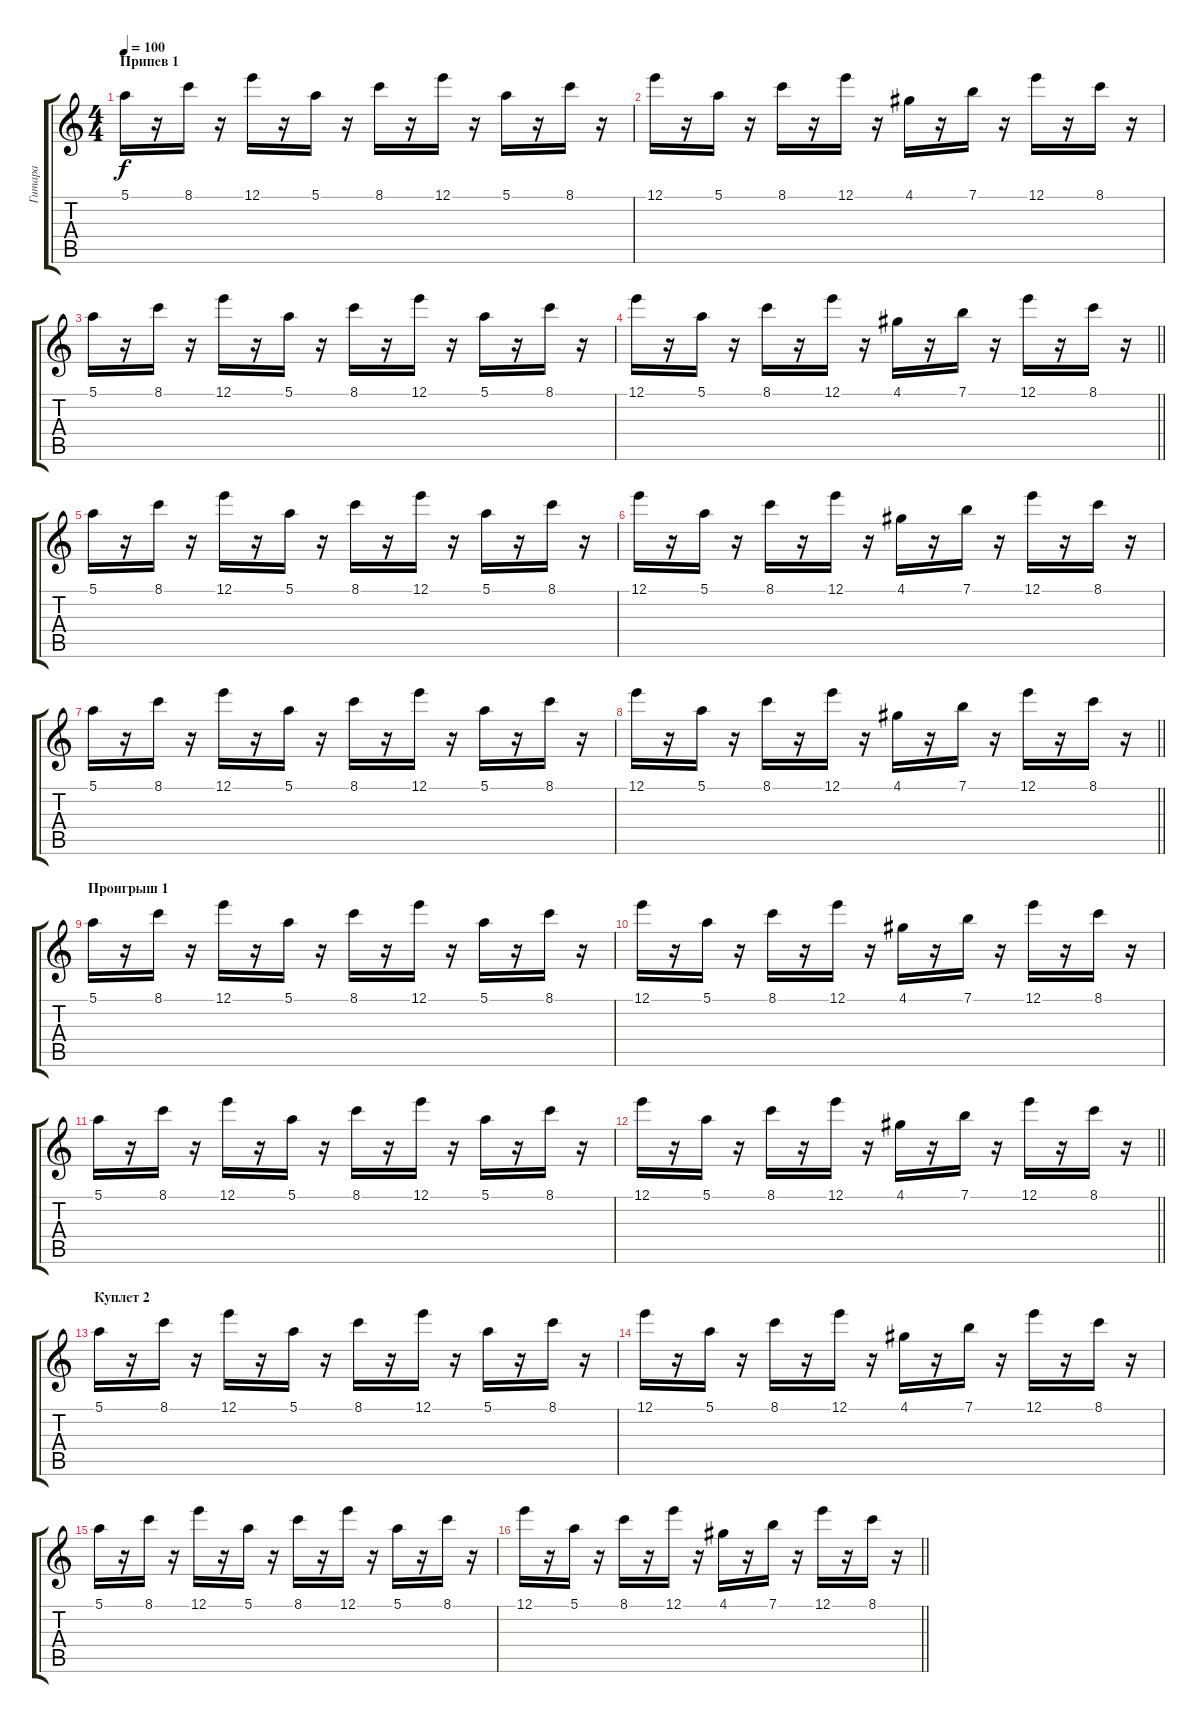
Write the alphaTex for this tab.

\track ("Гитара" "Гитара") {instrument electricguitarclean}
\staff {score tabs}
\tuning (E4 B3 G3 D3 A2 E2) {hide}
\ts (4 4)
\section ("" "Припев 1")
\tempo 100
\clef g2
\ks c
5.1.16{dy f} r.16 8.1.16 r.16 12.1.16 r.16 5.1.16 r.16 8.1.16 r.16 12.1.16 r.16 5.1.16 r.16 8.1.16 r.16 |
12.1.16 r.16 5.1.16 r.16 8.1.16 r.16 12.1.16 r.16 4.1.16 r.16 7.1.16 r.16 12.1.16 r.16 8.1.16 r.16 |
5.1.16 r.16 8.1.16 r.16 12.1.16 r.16 5.1.16 r.16 8.1.16 r.16 12.1.16 r.16 5.1.16 r.16 8.1.16 r.16 |
\barLineRight lightlight
12.1.16 r.16 5.1.16 r.16 8.1.16 r.16 12.1.16 r.16 4.1.16 r.16 7.1.16 r.16 12.1.16 r.16 8.1.16 r.16 |
5.1.16 r.16 8.1.16 r.16 12.1.16 r.16 5.1.16 r.16 8.1.16 r.16 12.1.16 r.16 5.1.16 r.16 8.1.16 r.16 |
12.1.16 r.16 5.1.16 r.16 8.1.16 r.16 12.1.16 r.16 4.1.16 r.16 7.1.16 r.16 12.1.16 r.16 8.1.16 r.16 |
5.1.16 r.16 8.1.16 r.16 12.1.16 r.16 5.1.16 r.16 8.1.16 r.16 12.1.16 r.16 5.1.16 r.16 8.1.16 r.16 |
\barLineRight lightlight
12.1.16 r.16 5.1.16 r.16 8.1.16 r.16 12.1.16 r.16 4.1.16 r.16 7.1.16 r.16 12.1.16 r.16 8.1.16 r.16 |
\section ("" "Проигрыш 1")
5.1.16 r.16 8.1.16 r.16 12.1.16 r.16 5.1.16 r.16 8.1.16 r.16 12.1.16 r.16 5.1.16 r.16 8.1.16 r.16 |
12.1.16 r.16 5.1.16 r.16 8.1.16 r.16 12.1.16 r.16 4.1.16 r.16 7.1.16 r.16 12.1.16 r.16 8.1.16 r.16 |
5.1.16 r.16 8.1.16 r.16 12.1.16 r.16 5.1.16 r.16 8.1.16 r.16 12.1.16 r.16 5.1.16 r.16 8.1.16 r.16 |
\barLineRight lightlight
12.1.16 r.16 5.1.16 r.16 8.1.16 r.16 12.1.16 r.16 4.1.16 r.16 7.1.16 r.16 12.1.16 r.16 8.1.16 r.16 |
\section ("" "Куплет 2")
5.1.16 r.16 8.1.16 r.16 12.1.16 r.16 5.1.16 r.16 8.1.16 r.16 12.1.16 r.16 5.1.16 r.16 8.1.16 r.16 |
12.1.16 r.16 5.1.16 r.16 8.1.16 r.16 12.1.16 r.16 4.1.16 r.16 7.1.16 r.16 12.1.16 r.16 8.1.16 r.16 |
5.1.16 r.16 8.1.16 r.16 12.1.16 r.16 5.1.16 r.16 8.1.16 r.16 12.1.16 r.16 5.1.16 r.16 8.1.16 r.16 |
\barLineRight lightlight
12.1.16 r.16 5.1.16 r.16 8.1.16 r.16 12.1.16 r.16 4.1.16 r.16 7.1.16 r.16 12.1.16 r.16 8.1.16 r.16
